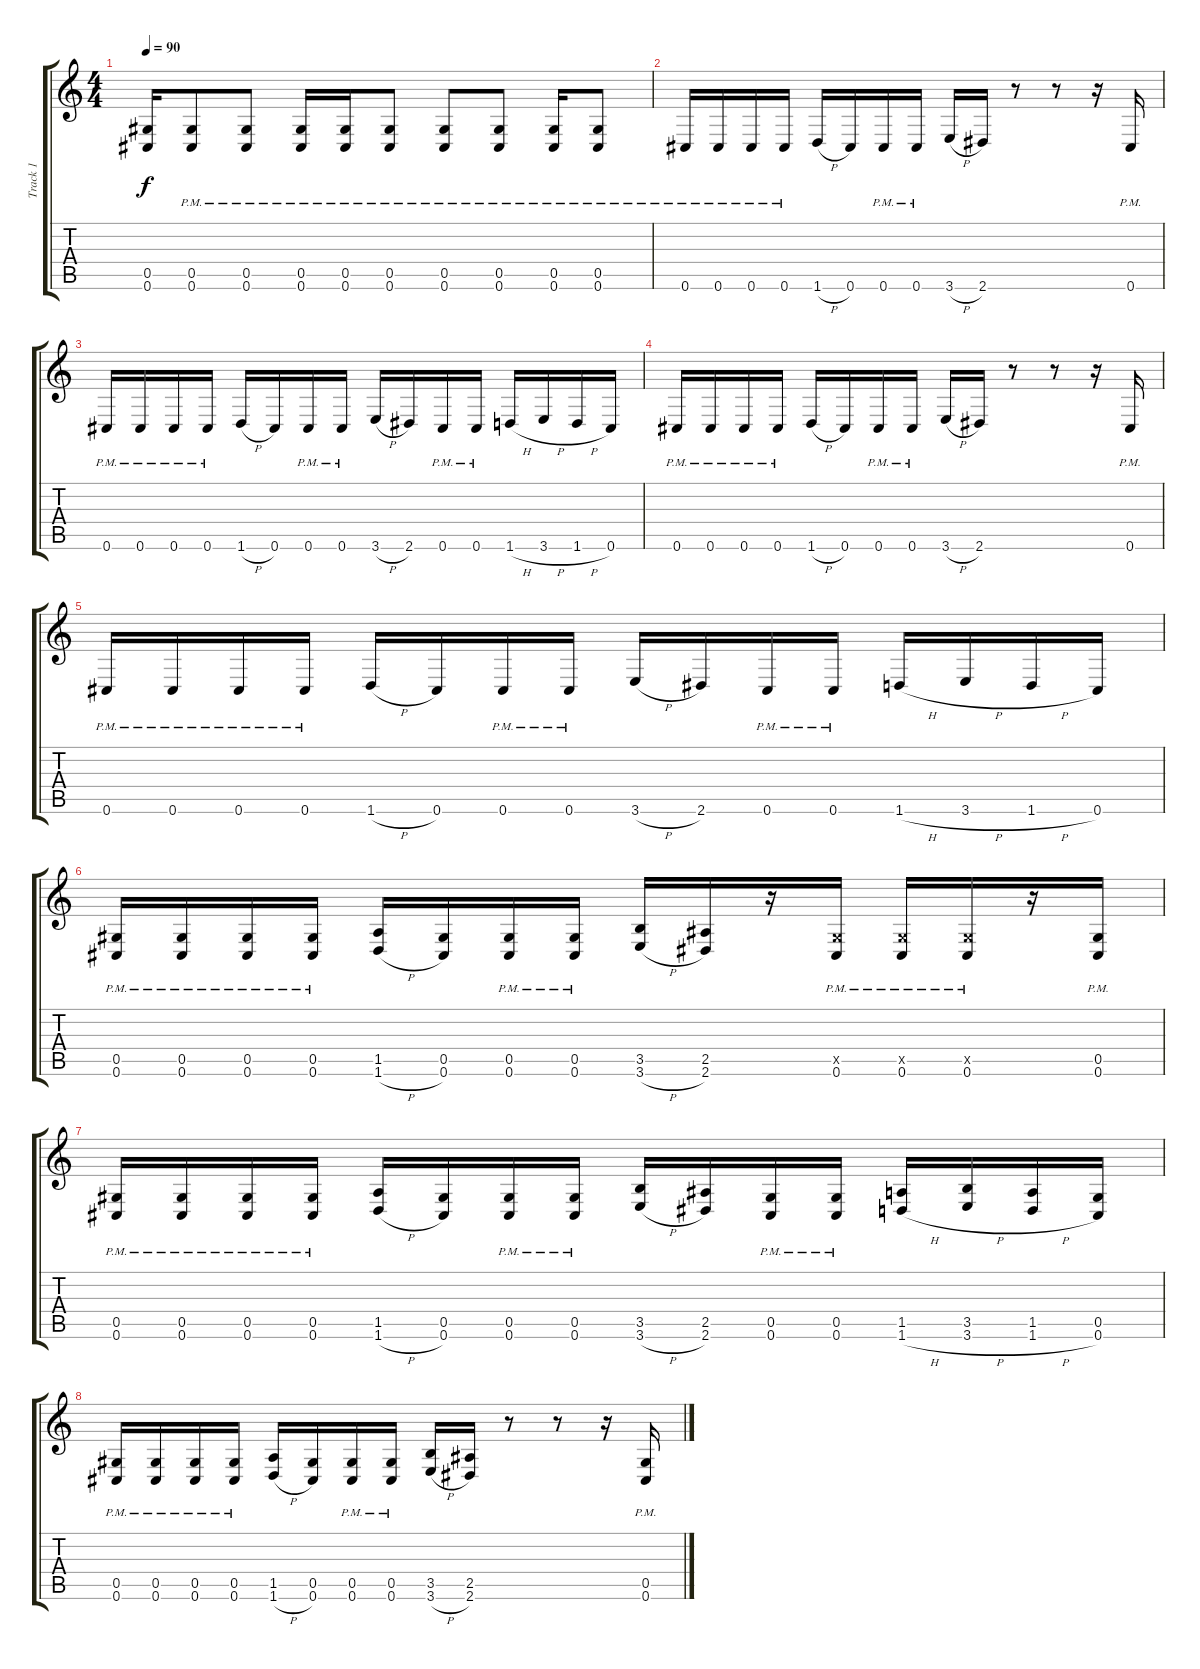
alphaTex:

\track ("Track 1" "Track 1") {instrument distortionguitar}
\staff {score tabs}
\tuning (Eb4 Bb3 Gb3 Db3 Ab2 Db2) {hide}
\ts (4 4)
\tempo 90
\clef g2
\ks c
(0.5{t} 0.6{t}).16{dy f} (0.5{pm} 0.6{pm}).8 (0.5{pm} 0.6{pm}).8 (0.5{pm} 0.6{pm}).16 (0.5{pm} 0.6{pm}).16 (0.5{pm} 0.6{pm}).8 (0.5{pm} 0.6{pm}).8 (0.5{pm} 0.6{pm}).8 (0.5{pm} 0.6{pm}).16 (0.5{pm} 0.6{pm}).8 |
0.6{pm}.16 0.6{pm}.16 0.6{pm}.16 0.6{pm}.16 1.6{h}.16 0.6.16 0.6{pm}.16 0.6{pm}.16 3.6{h}.16 2.6.16 r.8 r.8 r.16 0.6{pm}.16 |
0.6{pm}.16 0.6{pm}.16 0.6{pm}.16 0.6{pm}.16 1.6{h}.16 0.6.16 0.6{pm}.16 0.6{pm}.16 3.6{h}.16 2.6.16 0.6{pm}.16 0.6{pm}.16 1.6{h}.16 3.6{h}.16 1.6{h}.16 0.6.16 |
0.6{pm}.16 0.6{pm}.16 0.6{pm}.16 0.6{pm}.16 1.6{h}.16 0.6.16 0.6{pm}.16 0.6{pm}.16 3.6{h}.16 2.6.16 r.8 r.8 r.16 0.6{pm}.16 |
0.6{pm}.16 0.6{pm}.16 0.6{pm}.16 0.6{pm}.16 1.6{h}.16 0.6.16 0.6{pm}.16 0.6{pm}.16 3.6{h}.16 2.6.16 0.6{pm}.16 0.6{pm}.16 1.6{h}.16 3.6{h}.16 1.6{h}.16 0.6.16 |
(0.5{pm} 0.6{pm}).16 (0.5{pm} 0.6{pm}).16 (0.5{pm} 0.6{pm}).16 (0.5{pm} 0.6{pm}).16 (1.5 1.6{h}).16 (0.5 0.6).16 (0.5{pm} 0.6{pm}).16 (0.5{pm} 0.6{pm}).16 (3.5 3.6{h}).16 (2.5 2.6).16 r.16 (0.5{x} 0.6{pm}).16 (0.5{x} 0.6{pm}).16 (0.5{x} 0.6{pm}).16 r.16 (0.5{pm} 0.6{pm}).16 |
(0.5{pm} 0.6{pm}).16 (0.5{pm} 0.6{pm}).16 (0.5{pm} 0.6{pm}).16 (0.5{pm} 0.6{pm}).16 (1.5 1.6{h}).16 (0.5 0.6).16 (0.5{pm} 0.6{pm}).16 (0.5{pm} 0.6{pm}).16 (3.5 3.6{h}).16 (2.5 2.6).16 (0.5{pm} 0.6{pm}).16 (0.5{pm} 0.6{pm}).16 (1.5 1.6{h}).16 (3.5 3.6{h}).16 (1.5 1.6{h}).16 (0.5 0.6).16 |
(0.5{pm} 0.6{pm}).16 (0.5{pm} 0.6{pm}).16 (0.5{pm} 0.6{pm}).16 (0.5{pm} 0.6{pm}).16 (1.5 1.6{h}).16 (0.5 0.6).16 (0.5{pm} 0.6{pm}).16 (0.5{pm} 0.6{pm}).16 (3.5 3.6{h}).16 (2.5 2.6).16 r.8 r.8 r.16 (0.5{pm} 0.6{pm}).16
